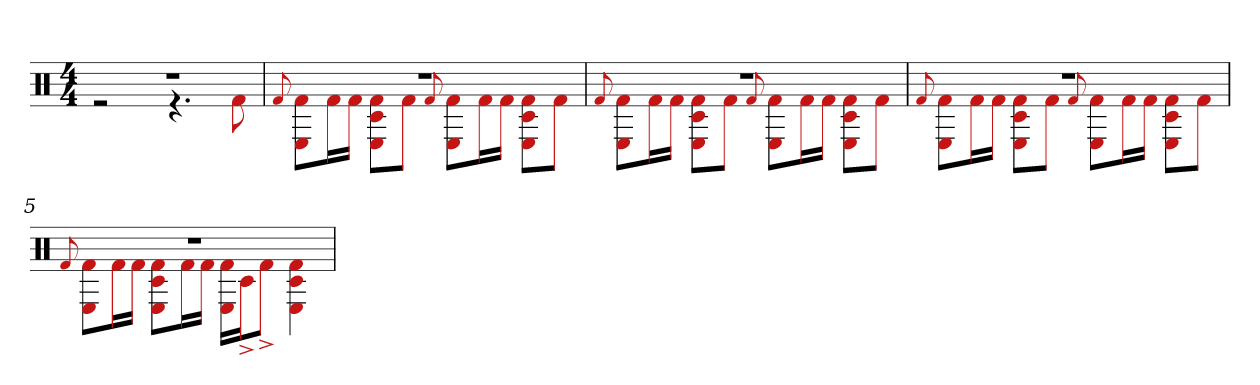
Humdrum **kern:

**kern
*part1
*staff1
*clefX
*k[]
*M4/4
=1
*^
1r	2r
.	4.r
.	8f#
=2	=2
.	8qqf#
1r	8f# 8EL
.	16f#L
.	16f#JJ
.	8f# 8E 8c#L
.	8f#J
.	8qqf#
.	8f# 8EL
.	16f#L
.	16f#JJ
.	8f# 8c# 8EL
.	8f#J
=3	=3
.	8qqf#
1r	8f# 8EL
.	16f#L
.	16f#JJ
.	8E 8f# 8c#L
.	8f#J
.	8qqf#
.	8f# 8EL
.	16f#L
.	16f#JJ
.	8f# 8c# 8EL
.	8f#J
=4	=4
.	8qqf#
1r	8E 8f#L
.	16f#L
.	16f#JJ
.	8E 8c# 8f#L
.	8f#J
.	8qqf#
.	8E 8f#L
.	16f#L
.	16f#JJ
.	8E 8c# 8f#L
.	8f#J
=5	=5
.	8qqf#
1r	8E 8f#L
.	16f#L
.	16f#JJ
.	8E 8c# 8f#L
.	16f#L
.	16f#JJ
.	16E 16f#LL
.	16c#^J
.	8f#^J
.	4E 4f# 4c#
*v	*v
=
*-
